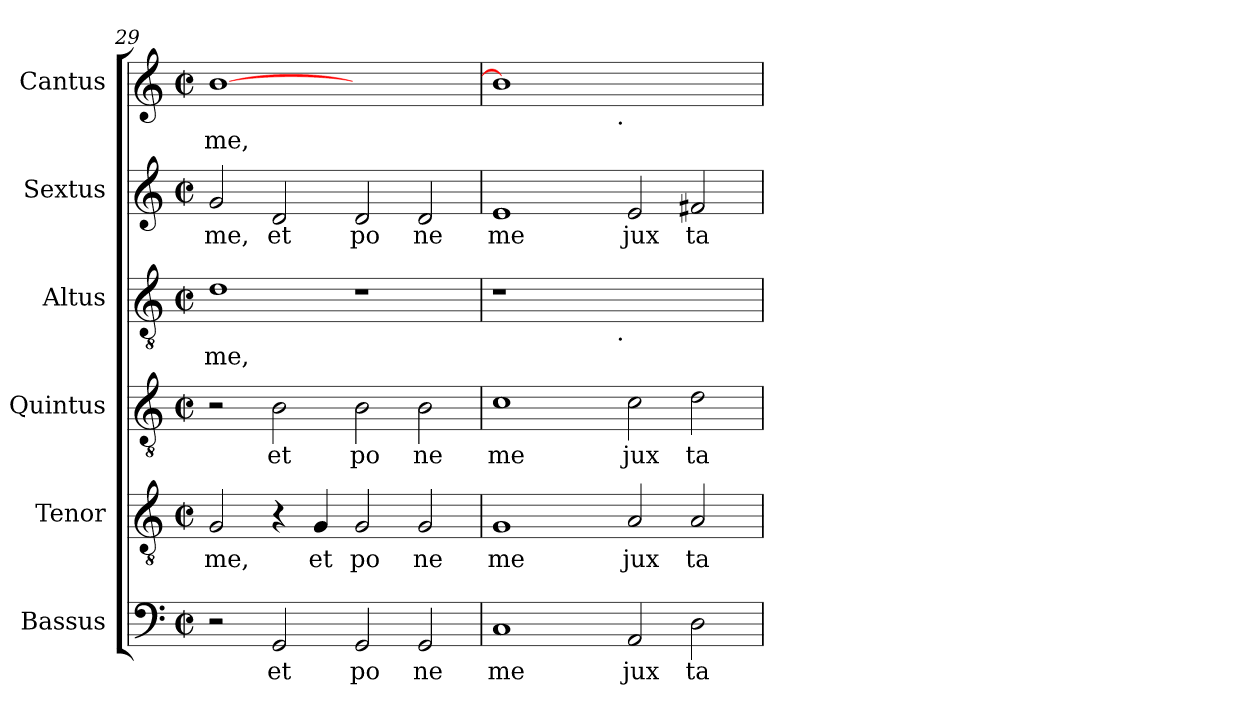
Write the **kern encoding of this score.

**kern	**text	**kern	**text	**kern	**text	**kern	**text	**kern	**text	**kern	**text
*part6	*part6	*part5	*part5	*part4	*part4	*part3	*part3	*part2	*part2	*part1	*part1
*staff6	*staff6	*staff5	*staff5	*staff4	*staff4	*staff3	*staff3	*staff2	*staff2	*staff1	*staff1
*I"Bassus	*	*I"Tenor	*	*I"Quintus	*	*I"Altus	*	*I"Sextus	*	*I"Cantus	*
!!LO:LB:g=z
*clefF4	*	*clefGv2	*	*clefGv2	*	*clefGv2	*	*clefG2	*	*clefG2	*
*	*	*	*	*	*	*	*	*k[]	*	*	*
*	*	*	*	*	*	*	*	*C:	*	*	*
*M2/2	*	*M2/2	*	*M2/2	*	*M2/2	*	*M2/2	*	*M2/2	*
*met(c|)	*	*met(c|)	*	*met(c|)	*	*met(c|)	*	*met(c|)	*	*met(c|)	*
=29	=29	=29	=29	=29	=29	=29	=29	=29	=29	=29	=29
!	!	!	!LO:LY:b:cj	!	!	!	!LO:LY:b:cj	!	!LO:LY:b:cj	!	!LO:LY:b:cj
2r	.	2G/	me,	2r	.	1d	me,	2g/	me,	[1b	me,
!	!LO:LY:b:cj	!	!	!	!LO:LY:b:cj	!	!	!	!LO:LY:b:cj	!	!
2GG/	et	4r	.	2B\	et	.	.	2d/	et	.	.
!	!	!	!LO:LY:b:cj	!	!	!	!	!	!	!	!
.	.	4G/	et	.	.	.	.	.	.	.	.
!	!LO:LY:b:cj	!	!LO:LY:b:cj	!	!LO:LY:b:cj	!	!	!	!LO:LY:b:cj	!	!
2GG/	po	2G/	po	2B\	po	1r	.	2d/	po	1ryy	.
!	!LO:LY:b:cj	!	!LO:LY:b:cj	!	!LO:LY:b:cj	!	!	!	!LO:LY:b:cj	!	!
2GG/	ne	2G/	ne	2B\	ne	.	.	2d/	ne	.	.
=30	=30	=30	=30	=30	=30	=30	=30	=30	=30	=30	=30
!	!LO:LY:b:cj	!	!LO:LY:b:cj	!	!LO:LY:b:cj	!	!	!	!LO:LY:b:cj	!	!
*	*	*	*	*	*	*^	*	*	*	*^	*
1C	me	1G	me	1c	me	1r	2ryy	.	1e	me	1b]	2ryy	.
.	.	.	.	.	.	.	4...ryy	.	.	.	.	4...ryy	.
!	!	!	!	!	!	!	!	!	!	!	!	!LO:TX:b:t=.	!
!	!	!	!	!	!	!	!LO:TX:b:t=.	!	!	!	!	!	!
.	.	.	.	.	.	.	1ryy	.	.	.	.	1ryy	.
!	!LO:LY:b:cj	!	!LO:LY:b:cj	!	!LO:LY:b:cj	!	!	!	!	!LO:LY:b:cj	!	!	!
2AA/	jux	2A/	jux	2c\	jux	1ryy	.	.	2e/	jux	1ryy	.	.
!	!LO:LY:b:cj	!	!LO:LY:b:cj	!	!LO:LY:b:cj	!	!	!	!	!LO:LY:b:cj	!	!	!
2D\	ta	2A/	ta	2d\	ta	.	.	.	2f#X/	ta	.	.	.
.	.	.	.	.	.	.	32ryy	.	.	.	.	32ryy	.
*	*	*	*	*	*	*v	*v	*	*	*	*v	*v	*
=	=	=	=	=	=	=	=	=	=	=	=
*-	*-	*-	*-	*-	*-	*-	*-	*-	*-	*-	*-
